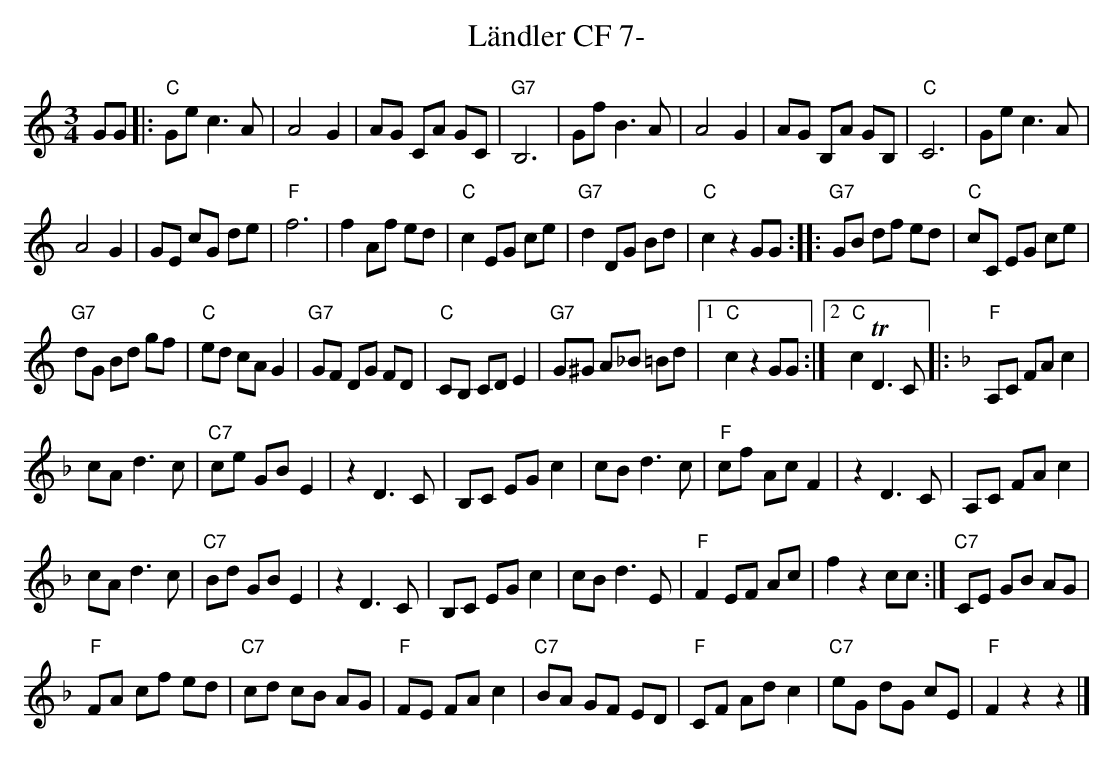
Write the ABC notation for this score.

X:1
T:Ländler CF 7-
M:3/4
L:1/8
K:Cmaj
GG |: "C"Ge c3A | A4 G2 | AG CA GC | "G7"B,6 | Gf B3A | A4G2 | AG B,A GB, | "C"C6 | Ge c3A |
A4G2 | GE cG de | "F"f6 | f2 Af ed | "C"c2 EG ce | "G7"d2 DG Bd | "C"c2 z2 GG :: "G7"GB df ed | "C"cC EG ce |
"G7"dG Bd gf | "C"ed cA G2 | "G7"GF DG FD | "C"CB, CD E2 | "G7"G^G A_B =Bd |1 "C"c2 z2 GG :|2 "C"c2TD3C |: [K:Fmaj] "F"A,C FA c2 |
cA d3c | "C7"ce GB E2 | z2 D3C | B,C EG c2 | cB d3c | "F"cf Ac F2 | z2 D3C | A,C FA c2 |
cA d3c | "C7"Bd GB E2 | z2D3C | B,C EG c2 | cB d3E | "F"F2 EF Ac | f2 z2 cc :| "C7"CE GB AG |
"F"FA cf ed | "C7"cd cB AG | "F"FE FA c2 | "C7"BA GF ED | "F"CF Ad c2 | "C7"eG dG cE | "F"F2 z2z2 |]
